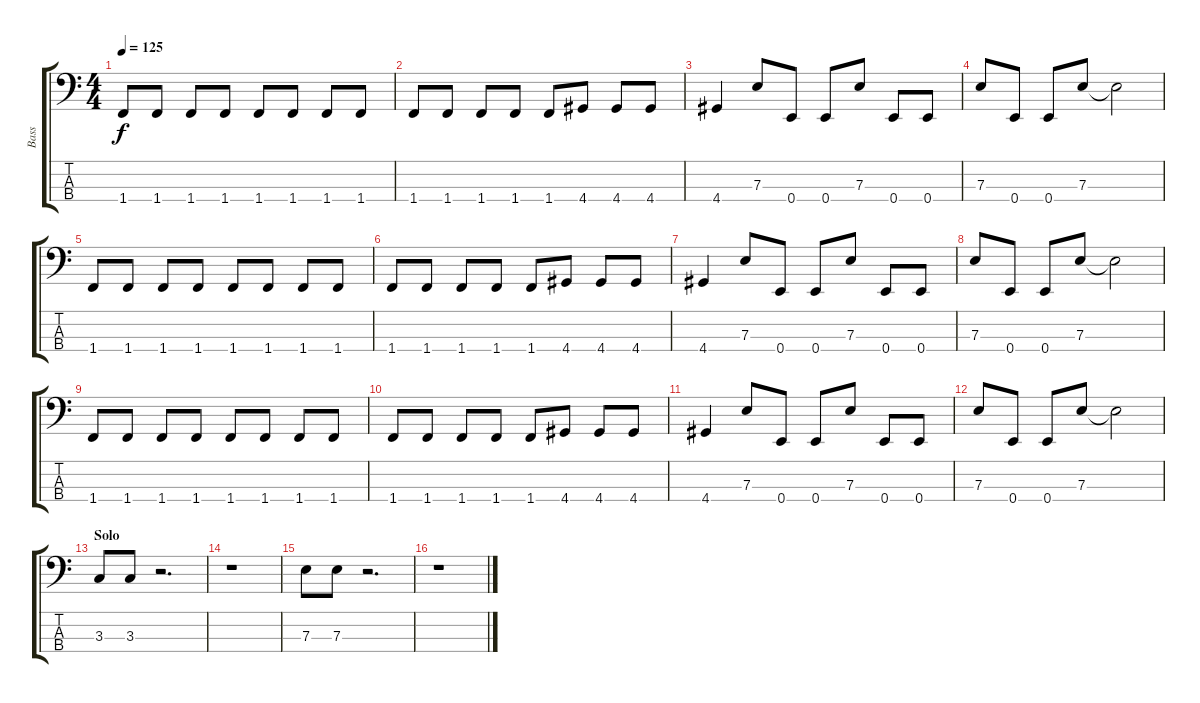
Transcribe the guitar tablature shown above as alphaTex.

\track ("Bass" "Bass") {instrument electricbassfinger}
\staff {score tabs}
\tuning (G2 D2 A1 E1) {hide}
\ts (4 4)
\tempo 125
\clef f4
\ks c
1.4.8{dy f} 1.4.8 1.4.8 1.4.8 1.4.8 1.4.8 1.4.8 1.4.8 |
1.4.8 1.4.8 1.4.8 1.4.8 1.4.8 4.4.8 4.4.8 4.4.8 |
4.4.4 7.3.8 0.4.8 0.4.8 7.3.8 0.4.8 0.4.8 |
7.3.8 0.4.8 0.4.8 7.3.8 7.3{t}.2 |
1.4.8 1.4.8 1.4.8 1.4.8 1.4.8 1.4.8 1.4.8 1.4.8 |
1.4.8 1.4.8 1.4.8 1.4.8 1.4.8 4.4.8 4.4.8 4.4.8 |
4.4.4 7.3.8 0.4.8 0.4.8 7.3.8 0.4.8 0.4.8 |
7.3.8 0.4.8 0.4.8 7.3.8 7.3{t}.2 |
1.4.8 1.4.8 1.4.8 1.4.8 1.4.8 1.4.8 1.4.8 1.4.8 |
1.4.8 1.4.8 1.4.8 1.4.8 1.4.8 4.4.8 4.4.8 4.4.8 |
4.4.4 7.3.8 0.4.8 0.4.8 7.3.8 0.4.8 0.4.8 |
7.3.8 0.4.8 0.4.8 7.3.8 7.3{t}.2 |
\section ("" "Solo")
3.3.8 3.3.8 r.2{d} |
r.1 |
7.3.8 7.3.8 r.2{d} |
r.1
